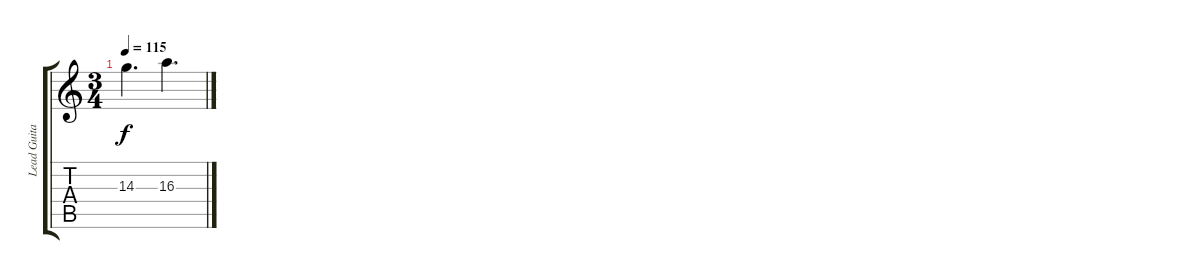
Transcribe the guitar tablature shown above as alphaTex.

\track ("Lead Guitar" "Lead Guita") {instrument distortionguitar}
\staff {score tabs}
\tuning (D4 A3 F3 C3 G2 D2) {hide}
\ts (3 4)
\tempo 115
\clef g2
\ks c
14.3.4{d dy f} 16.3.4{d}
